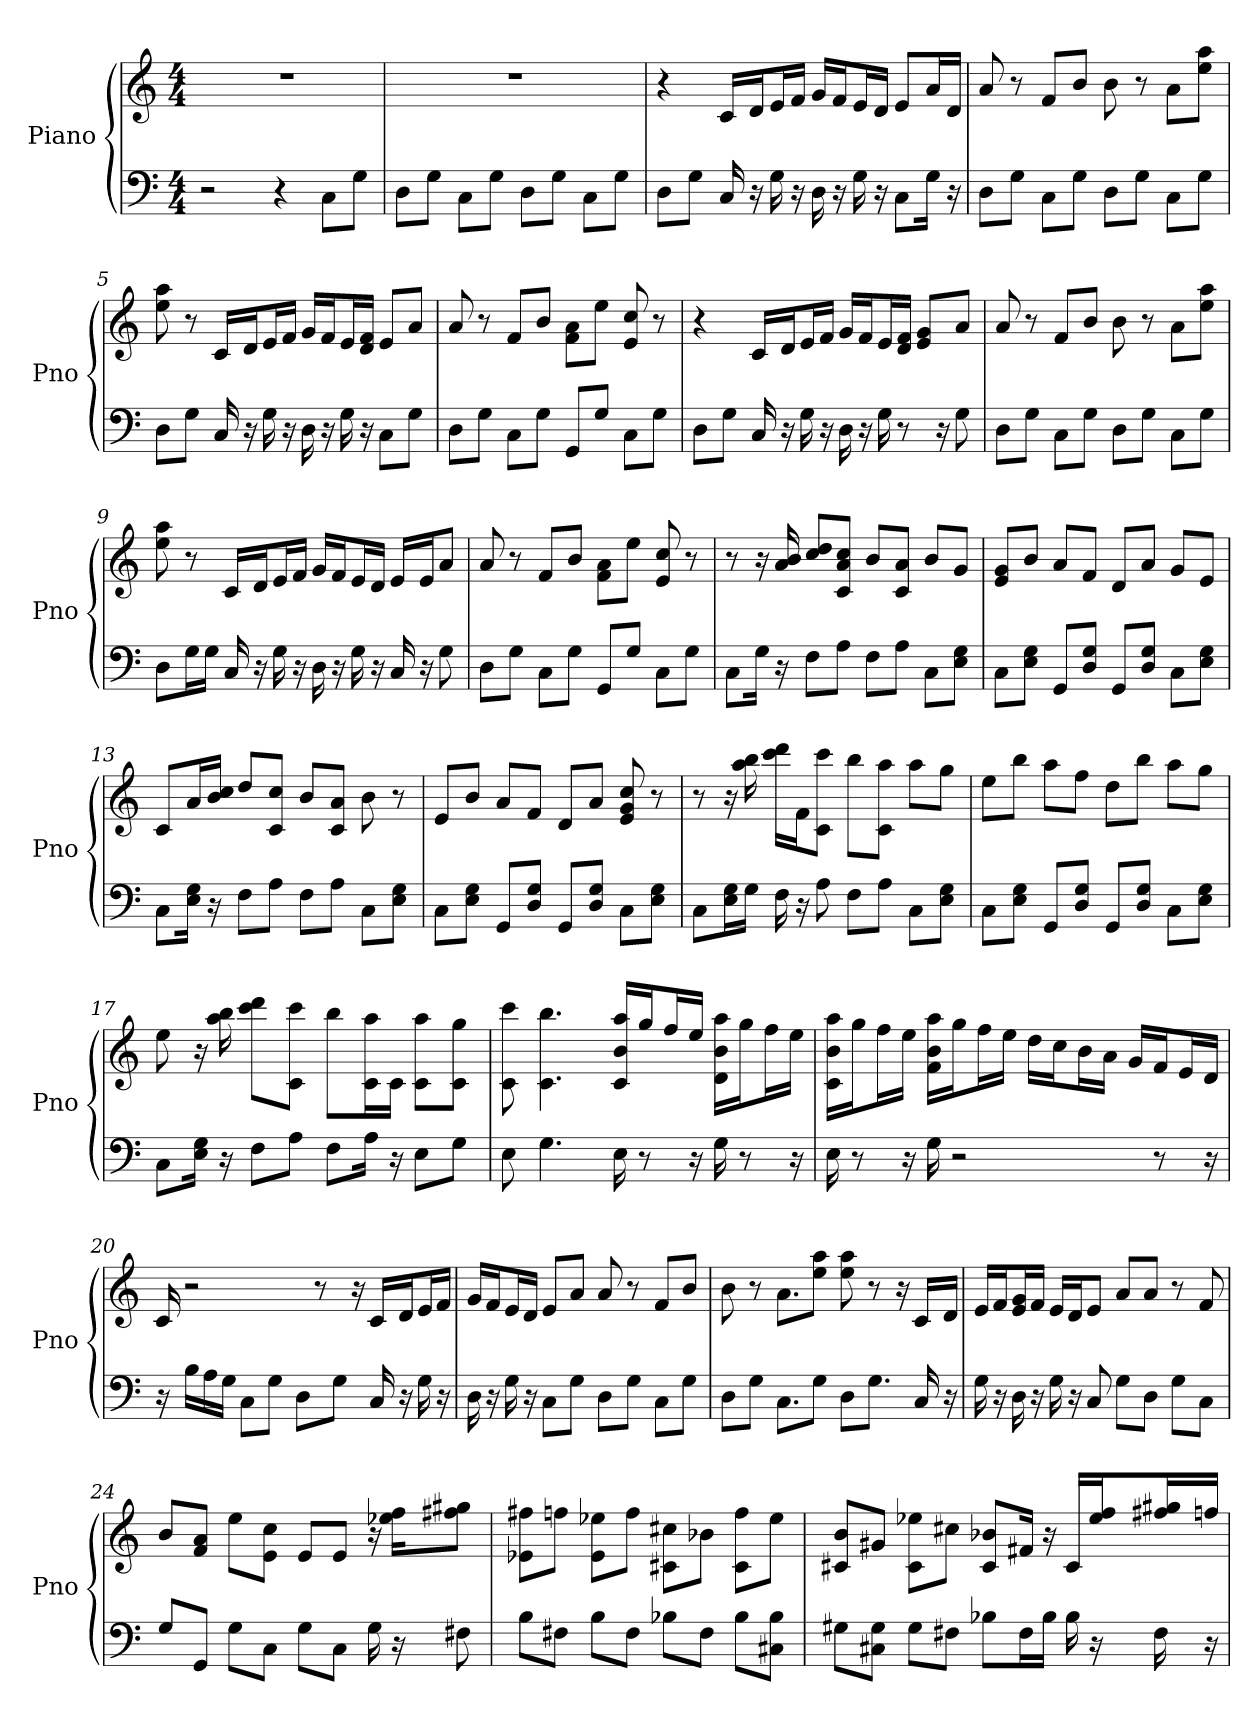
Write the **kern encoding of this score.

**kern	**kern
*part1	*part1
*staff2	*staff1
*I"Piano	*
*I'Pno	*
*clefF4	*clefG2
*k[]	*k[]
*C:	*C:
*M4/4	*M4/4
*MM130	*MM130
=1	=1
2r	1r
4r	.
8C\L	.
8G\J	.
=2	=2
8D\L	1r
8G\J	.
8C\L	.
8G\J	.
8D\L	.
8G\J	.
8C\L	.
8G\J	.
=3	=3
8D\L	4r
8G\J	.
16C	16c/LL
16r	16d/J
16G	16e/L
16r	16f/JJ
16D	16g/LL
16r	16f/J
16G	16e/L
16r	16d/JJ
8C\L	8e/L
16G\Jk	16a/L
16r	16d/JJ
=4	=4
8D\L	8a
8G\J	8r
8C\L	8f/L
8G\J	8b/J
8D\L	8b
8G\J	8r
8C\L	8a\L
8G\J	8ee\ 8aa\J
=5	=5
8D\L	8ee 8aa
8G\J	8r
16C	16c/LL
16r	16d/J
16G	16e/L
16r	16f/JJ
16D	16g/LL
16r	16f/J
16G	16e/L
16r	16f/ 16d/JJ
8C\L	8e/L
8G\J	8a/J
=6	=6
8D\L	8a
8G\J	8r
8C\L	8f/L
8G\J	8b/J
8GG/L	8f\ 8a\L
8G/J	8ee\J
8C\L	8cc 8e
8G\J	8r
=7	=7
8D\L	4r
8G\J	.
16C	16c/LL
16r	16d/J
16G	16e/L
16r	16f/JJ
16D	16g/LL
16r	16f/J
16G	16e/L
8r	16f/ 16d/JJ
.	8g/ 8e/L
16r	.
8G	8a/J
=8	=8
8D\L	8a
8G\J	8r
8C\L	8f/L
8G\J	8b/J
8D\L	8b
8G\J	8r
8C\L	8a\L
8G\J	8aa\ 8ee\J
=9	=9
8D\L	8aa 8ee
16G\L	8r
16G\JJ	.
16C	16c/LL
16r	16d/J
16G	16e/L
16r	16f/JJ
16D	16g/LL
16r	16f/J
16G	16e/L
16r	16d/JJ
16C	16e/LL
16r	16e/J
8G	8a/J
=10	=10
8D\L	8a
8G\J	8r
8C\L	8f/L
8G\J	8b/J
8GG/L	8a\ 8f\L
8G/J	8ee\J
8C\L	8cc 8e
8G\J	8r
=11	=11
8C\L	8r
16G\Jk	16r
16r	16a 16b
8F\L	8cc/ 8dd/L
8A\J	8cc/ 8a/ 8c/J
8F\L	8b/L
8A\J	8c/ 8a/J
8C\L	8b/L
8G\ 8E\J	8g/J
=12	=12
8C\L	8e/ 8g/L
8E\ 8G\J	8b/J
8GG/L	8a/L
8G/ 8D/J	8f/J
8GG/L	8d/L
8D/ 8G/J	8a/J
8C\L	8g/L
8E\ 8G\J	8e/J
=13	=13
8C\L	8c/L
16G\ 16E\Jk	16a/L
16r	16b/ 16cc/JJ
8F\L	8dd/L
8A\J	8cc/ 8c/J
8F\L	8b/L
8A\J	8c/ 8a/J
8C\L	8b
8G\ 8E\J	8r
=14	=14
8C\L	8e/L
8G\ 8E\J	8b/J
8GG/L	8a/L
8D/ 8G/J	8f/J
8GG/L	8d/L
8D/ 8G/J	8a/J
8C\L	8g 8e 8cc
8E\ 8G\J	8r
=15	=15
8C\L	8r
16E\ 16G\L	16r
16G\JJ	16aa 16bb
16F	16ccc\ 16ddd\LL
16r	16f\J
8A	8ccc\ 8c\J
8F\L	8bb\L
8A\J	8aa\ 8c\J
8C\L	8aa\L
8E\ 8G\J	8gg\J
=16	=16
8C\L	8ee\L
8E\ 8G\J	8bb\J
8GG/L	8aa\L
8D/ 8G/J	8ff\J
8GG/L	8dd\L
8D/ 8G/J	8bb\J
8C\L	8aa\L
8E\ 8G\J	8gg\J
=17	=17
8C\L	8ee
16G\ 16E\Jk	16r
16r	16aa 16bb
8F\L	8ccc\ 8ddd\L
8A\J	8ccc\ 8c\J
8F\L	8bb\L
16A\Jk	16c\ 16aa\L
16r	16c\JJ
8E\L	8aa\ 8c\L
8G\J	8c\ 8gg\J
=18	=18
8E	8ccc 8c
4.G	4.bb 4.c
16E	16c/ 16b/ 16aa/LL
8r	16gg/J
.	16ff/L
16r	16ee/JJ
16G	16aa\ 16b\ 16d\LL
8r	16gg\J
.	16ff\L
16r	16ee\JJ
=19	=19
16E	16aa\ 16c\ 16b\LL
8r	16gg\J
.	16ff\L
16r	16ee\JJ
16G	16aa\ 16b\ 16f\LL
2r	16gg\J
.	16ff\L
.	16ee\JJ
.	16dd\LL
.	16cc\J
.	16b\L
.	16a\JJ
.	16g/LL
8r	16f/J
.	16e/L
16r	16d/JJ
=20	=20
16r	16c
16B\LL	2r
16A\	.
16G\JJ	.
8C\L	.
8G\J	.
8D\L	.
.	8r
8G\J	.
.	16r
16C	16c/LL
16r	16d/J
16G	16e/L
16r	16f/JJ
=21	=21
16D	16g/LL
16r	16f/J
16G	16e/L
16r	16d/JJ
8C\L	8e/L
8G\J	8a/J
8D\L	8a
8G\J	8r
8C\L	8f/L
8G\J	8b/J
=22	=22
8D\L	8b
8G\J	8r
8.C\L	8.a\L
8G\J	8ee\ 8aa\J
8D\L	8aa 8ee
8.G\J	8r
.	16r
16C	16c/LL
16r	16d/JJ
=23	=23
16G	16e/LL
16r	16f/J
16D	16e/ 16g/L
16r	16f/JJ
16G	16e/LL
16r	16d/J
8C	8e/J
8G\L	8a/L
8D\J	8a/J
8G\L	8r
8C\J	8f
=24	=24
8G/L	8b/L
8GG/J	8a/ 8f/J
8G\L	8ee\L
8C\J	8e\ 8cc\J
8G\L	8e/L
8C\J	8e/J
16G	16r
16r	16ee-\ 16ff\KL
8F#	8ff#\ 8gg#\J
=25	=25
8B\L	8ff#\ 8e-\L
8F#\J	8ff\J
8B\L	8e-\ 8ee-\L
8F#\J	8ff\J
8B-\L	8cc#\ 8c#\L
8F#\J	8b-\J
8B-\L	8ff\ 8c#\L
8B-\ 8C#\J	8ee-\J
=26	=26
8G#\L	8b/ 8c#/L
8G#\ 8C#\J	8g#/J
8G#\L	8ee-\ 8c#\L
8F#\J	8cc#\J
8B-\L	8c#/ 8b-/L
16F#\L	16f#/Jk
16B-\JJ	16r
16B-	16c#/LL
16r	16ee-/ 16ff/J
16F#	16ff#/ 16gg#/L
16r	16ff/JJ
=	=
*-	*-
